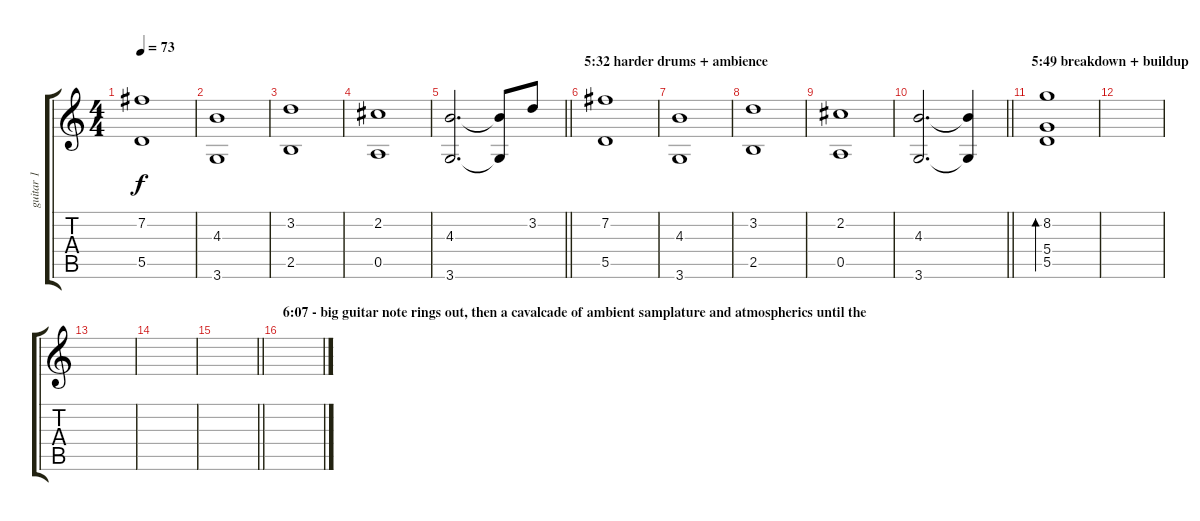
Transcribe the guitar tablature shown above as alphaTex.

\track ("guitar 1" "guitar 1") {instrument electricguitarjazz}
\staff {score tabs}
\tuning (E4 B3 G3 D3 A2 E2) {hide}
\ts (4 4)
\tempo 73
\clef g2
\ks c
(7.2 5.5).1{dy f} |
(4.3 3.6).1 |
(3.2 2.5).1 |
(2.2 0.5).1 |
\barLineRight lightlight
(4.3 3.6).2{d} (4.3{t} 3.6{t}).8 3.2.8 |
\section ("" "5:32 harder drums + ambience")
(7.2 5.5).1 |
(4.3 3.6).1 |
(3.2 2.5).1 |
(2.2 0.5).1 |
\barLineRight lightlight
(4.3 3.6).2{d} (4.3{t} 3.6{t}).4 |
\section ("" "5:49 breakdown + buildup")
(8.2 5.4 5.5).1{bd 120} |
|
|
|
\barLineRight lightlight
|
\section ("" "6:07 - big guitar note rings out, then a cavalcade of ambient samplature and atmospherics until the ")
